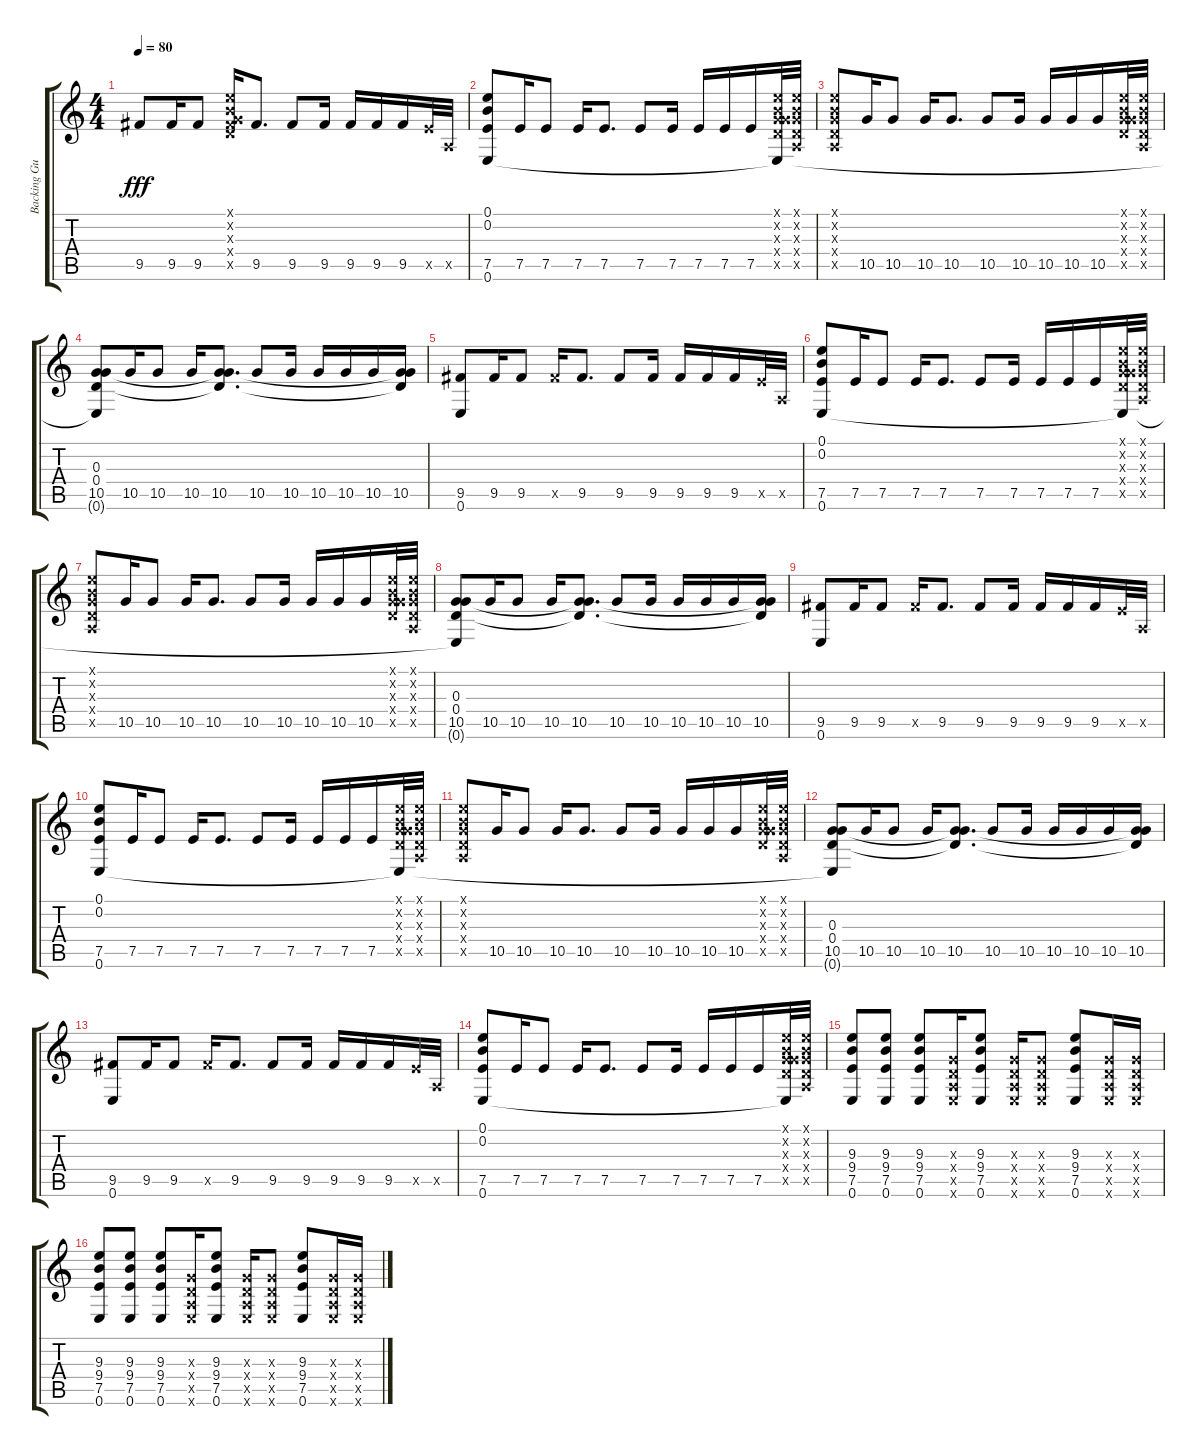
\track ("Backing Guitar Distorted (kjartan sveins" "Backing Gu") {instrument distortionguitar}
\staff {score tabs}
\tuning (E4 B3 G3 D3 A2 E2) {hide}
\ts (4 4)
\tempo 80
\clef g2
\ks c
9.5.8{dy fff} 9.5.16 9.5.8 (0.1{x} 0.2{x} 0.3{x} 0.4{x} 9.5{x}).16 9.5.8{d} 9.5.8 9.5.16 9.5.16 9.5.16 9.5.16 7.5{x}.32 0.5{x}.32 |
(0.1 0.2 7.5 0.6).8 7.5.16 7.5.8{volume 12} 7.5.16 7.5.8{d} 7.5.8 7.5.16 7.5.16 7.5.16 7.5.16 (0.1{x} 0.2{x} 0.3{x} 0.4{x} 10.5{x} 0.6{t}).32 (0.1{x} 0.2{x} 0.3{x} 0.4{x} 0.5{x}).32 |
(0.1{x} 0.2{x} 0.3{x} 0.4{x} 0.5{x}).8 10.5.16 10.5.8 10.5.16 10.5.8{d} 10.5.8 10.5.16 10.5.16 10.5.16 10.5.16 (0.1{x} 0.2{x} 0.3{x} 0.4{x} 10.5{x}).32 (0.1{x} 0.2{x} 0.3{x} 0.4{x} 0.5{x}).32 |
(0.3 0.4 10.5 0.6{t}).8 10.5.16 10.5.8 10.5.16 (0.3{t} 0.4{t} 10.5).8{d} 10.5.8 10.5.16 10.5.16 10.5.16 10.5.16 (0.3{t} 0.4{t} 10.5).16 |
(9.5 0.6).8 9.5.16 9.5.8 9.5{x}.16 9.5.8{d} 9.5.8 9.5.16 9.5.16 9.5.16 9.5.16 7.5{x}.32 0.5{x}.32 |
(0.1 0.2 7.5 0.6).8 7.5.16 7.5.8 7.5.16{volume 16} 7.5.8{d} 7.5.8 7.5.16 7.5.16 7.5.16 7.5.16 (0.1{x} 0.2{x} 0.3{x} 0.4{x} 10.5{x} 0.6{t}).32 (0.1{x} 0.2{x} 0.3{x} 0.4{x} 0.5{x}).32 |
(0.1{x} 0.2{x} 0.3{x} 0.4{x} 0.5{x}).8 10.5.16 10.5.8 10.5.16 10.5.8{d} 10.5.8 10.5.16 10.5.16 10.5.16 10.5.16 (0.1{x} 0.2{x} 0.3{x} 0.4{x} 10.5{x}).32 (0.1{x} 0.2{x} 0.3{x} 0.4{x} 0.5{x}).32 |
(0.3 0.4 10.5 0.6{t}).8 10.5.16 10.5.8 10.5.16 (0.3{t} 0.4{t} 10.5).8{d} 10.5.8 10.5.16 10.5.16 10.5.16 10.5.16 (0.3{t} 0.4{t} 10.5).16 |
(9.5 0.6).8 9.5.16 9.5.8 9.5{x}.16 9.5.8{d} 9.5.8 9.5.16 9.5.16 9.5.16 9.5.16 7.5{x}.32 0.5{x}.32 |
(0.1 0.2 7.5 0.6).8 7.5.16 7.5.8 7.5.16 7.5.8{d} 7.5.8 7.5.16 7.5.16 7.5.16 7.5.16 (0.1{x} 0.2{x} 0.3{x} 0.4{x} 10.5{x} 0.6{t}).32 (0.1{x} 0.2{x} 0.3{x} 0.4{x} 0.5{x}).32 |
(0.1{x} 0.2{x} 0.3{x} 0.4{x} 0.5{x}).8 10.5.16 10.5.8 10.5.16 10.5.8{d} 10.5.8 10.5.16 10.5.16 10.5.16 10.5.16 (0.1{x} 0.2{x} 0.3{x} 0.4{x} 10.5{x}).32 (0.1{x} 0.2{x} 0.3{x} 0.4{x} 0.5{x}).32 |
(0.3 0.4 10.5 0.6{t}).8 10.5.16 10.5.8 10.5.16 (0.3{t} 0.4{t} 10.5).8{d} 10.5.8 10.5.16 10.5.16 10.5.16 10.5.16 (0.3{t} 0.4{t} 10.5).16 |
(9.5 0.6).8 9.5.16 9.5.8 9.5{x}.16 9.5.8{d} 9.5.8 9.5.16 9.5.16 9.5.16 9.5.16 7.5{x}.32 0.5{x}.32 |
(0.1 0.2 7.5 0.6).8 7.5.16 7.5.8 7.5.16 7.5.8{d} 7.5.8 7.5.16 7.5.16 7.5.16 7.5.16 (0.1{x} 0.2{x} 0.3{x} 0.4{x} 10.5{x} 0.6{t}).32 (0.1{x} 0.2{x} 0.3{x} 0.4{x} 0.5{x}).32 |
(9.3 9.4 7.5 0.6).8 (9.3 9.4 7.5 0.6).8 (9.3 9.4 7.5 0.6).8 (0.3{x} 0.4{x} 0.5{x} 0.6{x}).16 (9.3 9.4 7.5 0.6).8 (0.3{x} 0.4{x} 0.5{x} 0.6{x}).16 (0.3{x} 0.4{x} 0.5{x} 0.6{x}).8 (9.3 9.4 7.5 0.6).8 (0.3{x} 0.4{x} 0.5{x} 0.6{x}).16 (0.3{x} 0.4{x} 0.5{x} 0.6{x}).16 |
(9.3 9.4 7.5 0.6).8 (9.3 9.4 7.5 0.6).8 (9.3 9.4 7.5 0.6).8 (0.3{x} 0.4{x} 0.5{x} 0.6{x}).16 (9.3 9.4 7.5 0.6).8 (0.3{x} 0.4{x} 0.5{x} 0.6{x}).16 (0.3{x} 0.4{x} 0.5{x} 0.6{x}).8 (9.3 9.4 7.5 0.6).8 (0.3{x} 0.4{x} 0.5{x} 0.6{x}).16 (0.3{x} 0.4{x} 0.5{x} 0.6{x}).16
